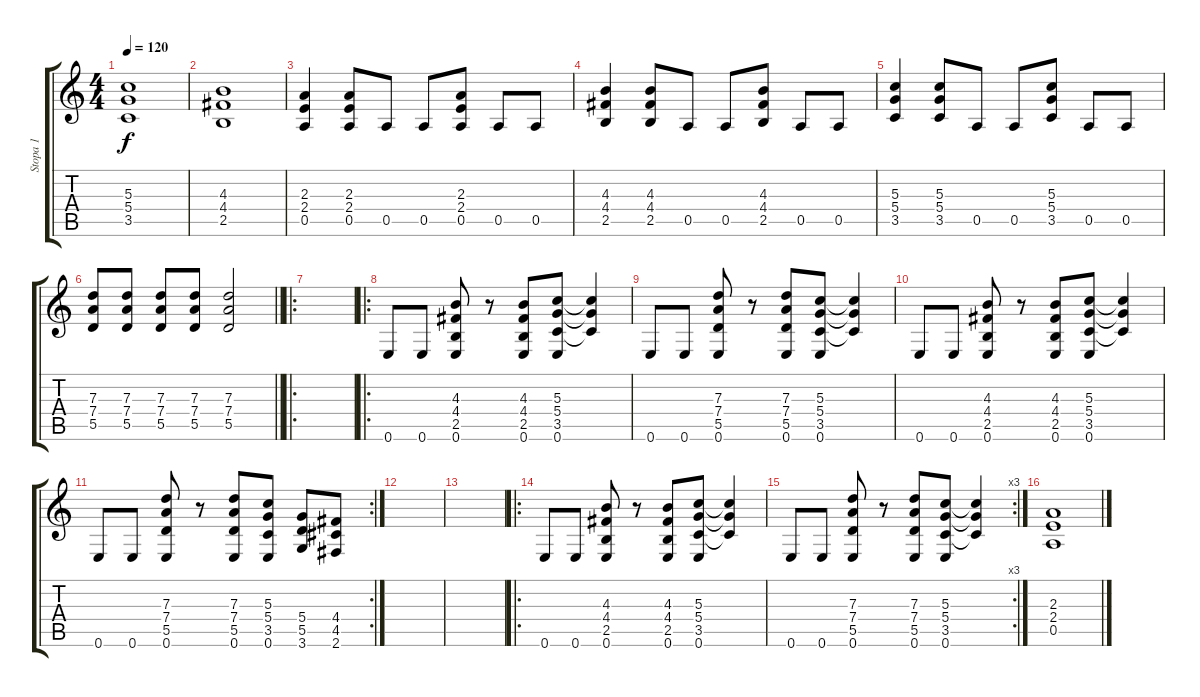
\track ("Stopa 1" "Stopa 1") {instrument distortionguitar}
\staff {score tabs}
\tuning (E4 B3 G3 D3 A2 E2) {hide}
\ts (4 4)
\tempo 120
\clef g2
\ks c
(5.3 5.4 3.5).1{dy f} |
(4.3 4.4 2.5).1 |
(2.3 2.4 0.5).4 (2.3 2.4 0.5).8 0.5.8 0.5.8 (2.3 2.4 0.5).8 0.5.8 0.5.8 |
(4.3 4.4 2.5).4 (4.3 4.4 2.5).8 0.5.8 0.5.8 (4.3 4.4 2.5).8 0.5.8 0.5.8 |
(5.3 5.4 3.5).4 (5.3 5.4 3.5).8 0.5.8 0.5.8 (5.3 5.4 3.5).8 0.5.8 0.5.8 |
\barLineRight lightlight
(7.3 7.4 5.5).8 (7.3 7.4 5.5).8 (7.3 7.4 5.5).8 (7.3 7.4 5.5).8 (7.3 7.4 5.5).2 |
\ro
|
\ro
0.6.8 0.6.8 (4.3 4.4 2.5 0.6).8 r.8 (4.3 4.4 2.5 0.6).8 (5.3 5.4 3.5 0.6).8 (5.3{t} 5.4{t} 3.5{t}).4 |
0.6.8 0.6.8 (7.3 7.4 5.5 0.6).8 r.8 (7.3 7.4 5.5 0.6).8 (5.3 5.4 3.5 0.6).8 (5.3{t} 5.4{t} 3.5{t}).4 |
0.6.8 0.6.8 (4.3 4.4 2.5 0.6).8 r.8 (4.3 4.4 2.5 0.6).8 (5.3 5.4 3.5 0.6).8 (5.3{t} 5.4{t} 3.5{t}).4 |
\rc 2
0.6.8 0.6.8 (7.3 7.4 5.5 0.6).8 r.8 (7.3 7.4 5.5 0.6).8 (5.3 5.4 3.5 0.6).8 (5.4 5.5 3.6).8 (4.4 4.5 2.6).8 |
|
|
\ro
0.6.8 0.6.8 (4.3 4.4 2.5 0.6).8 r.8 (4.3 4.4 2.5 0.6).8 (5.3 5.4 3.5 0.6).8 (5.3{t} 5.4{t} 3.5{t}).4 |
\rc 3
0.6.8 0.6.8 (7.3 7.4 5.5 0.6).8 r.8 (7.3 7.4 5.5 0.6).8 (5.3 5.4 3.5 0.6).8 (5.3{t} 5.4{t} 3.5{t}).4 |
(2.3 2.4 0.5).1
